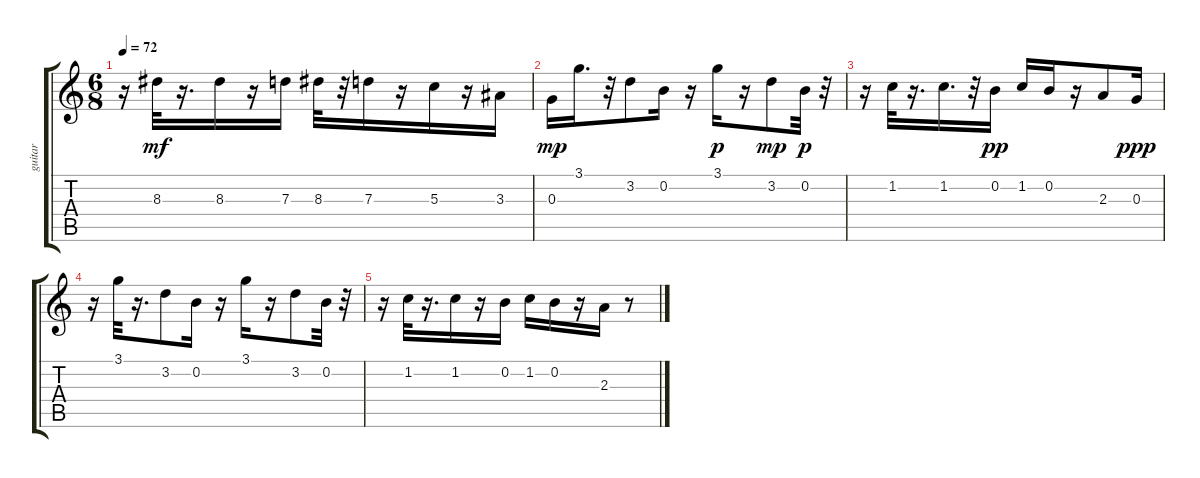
\track ("guitar" "guitar") {instrument overdrivenguitar}
\staff {score tabs}
\tuning (E4 B3 G3 D3 A2 E2) {hide}
\ts (6 8)
\tempo 72
\clef g2
\ks c
r.16{dy mf} 8.3.32 r.16{d} 8.3.16 r.16 7.3.16 8.3.32 r.32 7.3.16 r.16 5.3.16 r.16 3.3.16 |
0.3.16{dy mp} 3.1.16{d} r.32 3.2.8 0.2.16 r.16 3.1.16{dy p} r.16 3.2.8{dy mp} 0.2.32{dy p} r.32 |
r.16 1.2.32 r.16{d} 1.2.16{d} r.32 0.2.16{dy pp} 1.2.16 0.2.16 r.16 2.3.8 0.3.16{dy ppp} |
r.16 3.1.32 r.16{d} 3.2.8 0.2.16 r.16 3.1.16 r.16 3.2.8 0.2.32 r.32 |
r.16 1.2.32 r.16{d} 1.2.16 r.16 0.2.16 1.2.16 0.2.16 r.16 2.3.16 r.8
